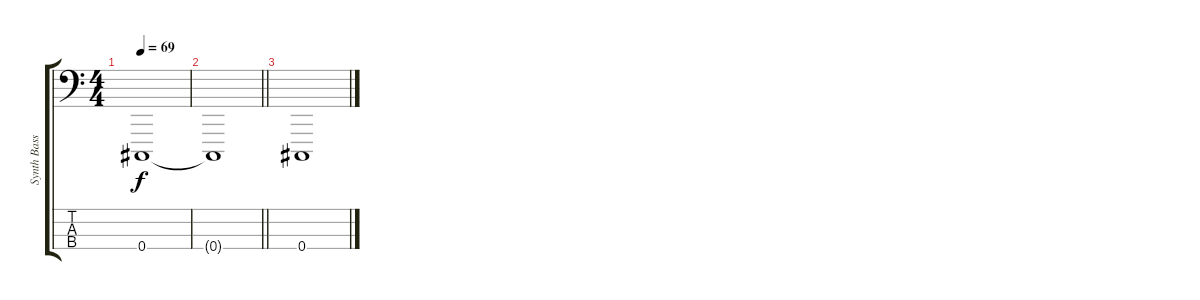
\track ("Synth Bass" "Synth Bass") {instrument lead8bassandlead}
\staff {score tabs}
\tuning (Gb2 Db2 Ab1 Db1) {hide}
\ts (4 4)
\tempo 69
\clef f4
\ks aminor
0.4.1{dy f} |
\barLineRight lightlight
0.4{t}.1 |
0.4.1
